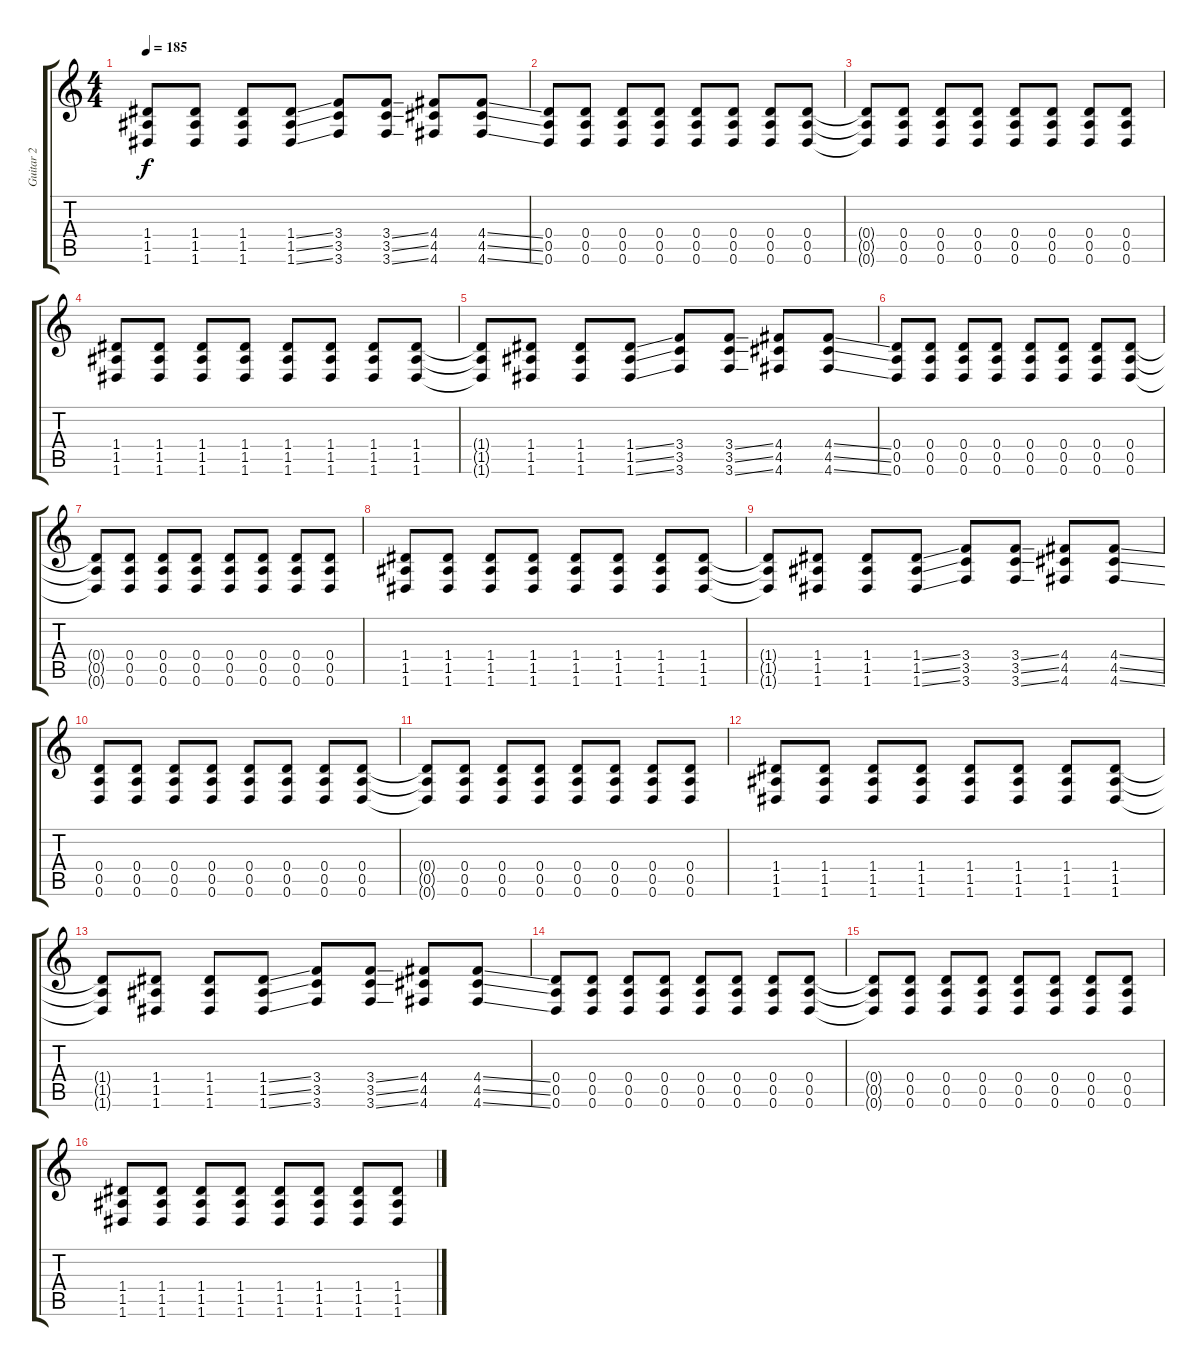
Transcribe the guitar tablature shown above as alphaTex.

\track ("Guitar 2" "Guitar 2") {instrument distortionguitar}
\staff {score tabs}
\tuning (E4 B3 G3 D3 A2 D2) {hide}
\ts (4 4)
\tempo 185
\clef g2
\ks c
(1.4{t} 1.5{t} 1.6{t}).8{dy f} (1.4 1.5 1.6).8 (1.4 1.5 1.6).8 (1.4{ss} 1.5{ss} 1.6{ss}).8 (3.4 3.5 3.6).8 (3.4{ss} 3.5{ss} 3.6{ss}).8 (4.4 4.5 4.6).8 (4.4{ss} 4.5{ss} 4.6{ss}).8 |
(0.4 0.5 0.6).8 (0.4 0.5 0.6).8 (0.4 0.5 0.6).8 (0.4 0.5 0.6).8 (0.4 0.5 0.6).8 (0.4 0.5 0.6).8 (0.4 0.5 0.6).8 (0.4 0.5 0.6).8 |
(0.4{t} 0.5{t} 0.6{t}).8 (0.4 0.5 0.6).8 (0.4 0.5 0.6).8 (0.4 0.5 0.6).8 (0.4 0.5 0.6).8 (0.4 0.5 0.6).8 (0.4 0.5 0.6).8 (0.4 0.5 0.6).8 |
(1.4 1.5 1.6).8 (1.4 1.5 1.6).8 (1.4 1.5 1.6).8 (1.4 1.5 1.6).8 (1.4 1.5 1.6).8 (1.4 1.5 1.6).8 (1.4 1.5 1.6).8 (1.4 1.5 1.6).8 |
(1.4{t} 1.5{t} 1.6{t}).8 (1.4 1.5 1.6).8 (1.4 1.5 1.6).8 (1.4{ss} 1.5{ss} 1.6{ss}).8 (3.4 3.5 3.6).8 (3.4{ss} 3.5{ss} 3.6{ss}).8 (4.4 4.5 4.6).8 (4.4{ss} 4.5{ss} 4.6{ss}).8 |
(0.4 0.5 0.6).8 (0.4 0.5 0.6).8 (0.4 0.5 0.6).8 (0.4 0.5 0.6).8 (0.4 0.5 0.6).8 (0.4 0.5 0.6).8 (0.4 0.5 0.6).8 (0.4 0.5 0.6).8 |
(0.4{t} 0.5{t} 0.6{t}).8 (0.4 0.5 0.6).8 (0.4 0.5 0.6).8 (0.4 0.5 0.6).8 (0.4 0.5 0.6).8 (0.4 0.5 0.6).8 (0.4 0.5 0.6).8 (0.4 0.5 0.6).8 |
(1.4 1.5 1.6).8 (1.4 1.5 1.6).8 (1.4 1.5 1.6).8 (1.4 1.5 1.6).8 (1.4 1.5 1.6).8 (1.4 1.5 1.6).8 (1.4 1.5 1.6).8 (1.4 1.5 1.6).8 |
(1.4{t} 1.5{t} 1.6{t}).8 (1.4 1.5 1.6).8 (1.4 1.5 1.6).8 (1.4{ss} 1.5{ss} 1.6{ss}).8 (3.4 3.5 3.6).8 (3.4{ss} 3.5{ss} 3.6{ss}).8 (4.4 4.5 4.6).8 (4.4{ss} 4.5{ss} 4.6{ss}).8 |
(0.4 0.5 0.6).8 (0.4 0.5 0.6).8 (0.4 0.5 0.6).8 (0.4 0.5 0.6).8 (0.4 0.5 0.6).8 (0.4 0.5 0.6).8 (0.4 0.5 0.6).8 (0.4 0.5 0.6).8 |
(0.4{t} 0.5{t} 0.6{t}).8 (0.4 0.5 0.6).8 (0.4 0.5 0.6).8 (0.4 0.5 0.6).8 (0.4 0.5 0.6).8 (0.4 0.5 0.6).8 (0.4 0.5 0.6).8 (0.4 0.5 0.6).8 |
(1.4 1.5 1.6).8 (1.4 1.5 1.6).8 (1.4 1.5 1.6).8 (1.4 1.5 1.6).8 (1.4 1.5 1.6).8 (1.4 1.5 1.6).8 (1.4 1.5 1.6).8 (1.4 1.5 1.6).8 |
(1.4{t} 1.5{t} 1.6{t}).8 (1.4 1.5 1.6).8 (1.4 1.5 1.6).8 (1.4{ss} 1.5{ss} 1.6{ss}).8 (3.4 3.5 3.6).8 (3.4{ss} 3.5{ss} 3.6{ss}).8 (4.4 4.5 4.6).8 (4.4{ss} 4.5{ss} 4.6{ss}).8 |
(0.4 0.5 0.6).8 (0.4 0.5 0.6).8 (0.4 0.5 0.6).8 (0.4 0.5 0.6).8 (0.4 0.5 0.6).8 (0.4 0.5 0.6).8 (0.4 0.5 0.6).8 (0.4 0.5 0.6).8 |
(0.4{t} 0.5{t} 0.6{t}).8 (0.4 0.5 0.6).8 (0.4 0.5 0.6).8 (0.4 0.5 0.6).8 (0.4 0.5 0.6).8 (0.4 0.5 0.6).8 (0.4 0.5 0.6).8 (0.4 0.5 0.6).8 |
(1.4 1.5 1.6).8 (1.4 1.5 1.6).8 (1.4 1.5 1.6).8 (1.4 1.5 1.6).8 (1.4 1.5 1.6).8 (1.4 1.5 1.6).8 (1.4 1.5 1.6).8 (1.4 1.5 1.6).8
